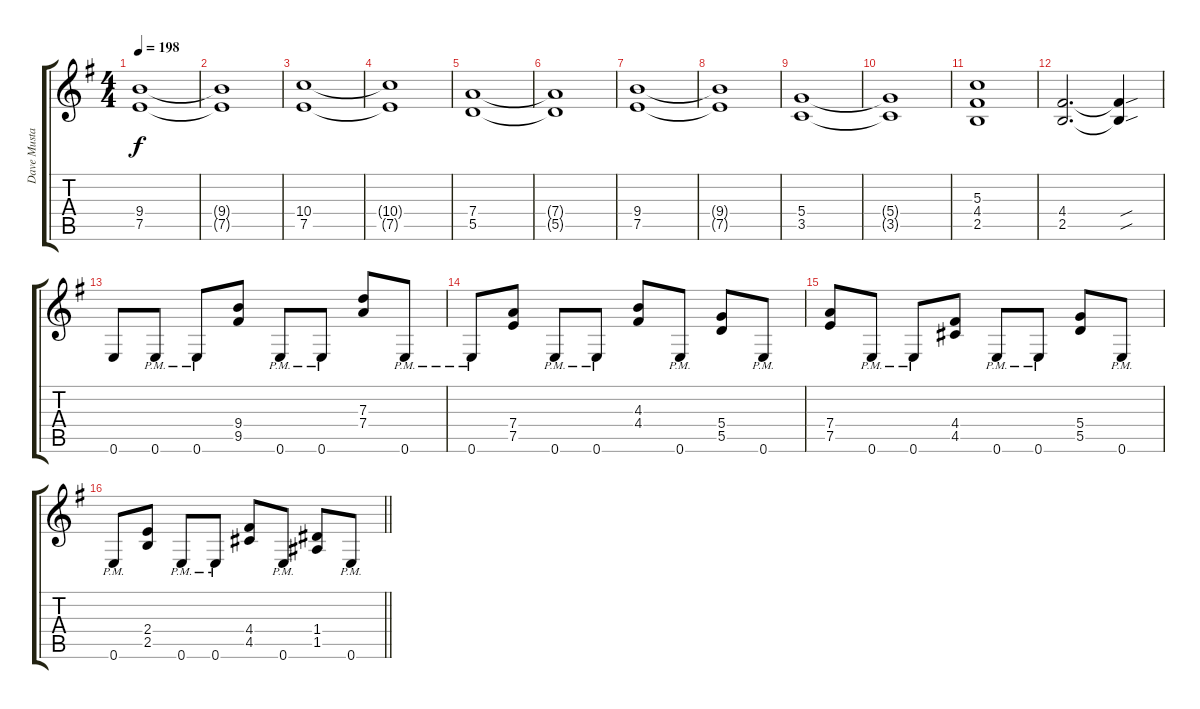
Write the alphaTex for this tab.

\track ("Dave Mustaine" "Dave Musta") {instrument overdrivenguitar}
\staff {score tabs}
\tuning (E4 B3 G3 D3 A2 E2) {hide}
\ts (4 4)
\tempo 198
\clef g2
\ks g
(9.4 7.5).1{dy f} |
(9.4{t} 7.5{t}).1 |
(10.4 7.5).1 |
(10.4{t} 7.5{t}).1 |
(7.4 5.5).1 |
(7.4{t} 5.5{t}).1 |
(9.4 7.5).1 |
(9.4{t} 7.5{t}).1 |
(5.4 3.5).1 |
(5.4{t} 3.5{t}).1 |
(5.3 4.4 2.5).1 |
(4.4 2.5).2{d} (4.4{sou t} 2.5{sou t}).4 |
0.6.8 0.6{pm}.8 0.6{pm}.8 (9.4 9.5).8 0.6{pm}.8 0.6{pm}.8 (7.3 7.4).8 0.6{pm}.8 |
0.6{pm}.8 (7.4 7.5).8 0.6{pm}.8 0.6{pm}.8 (4.3 4.4).8 0.6{pm}.8 (5.4 5.5).8 0.6{pm}.8 |
(7.4 7.5).8 0.6{pm}.8 0.6{pm}.8 (4.4 4.5).8 0.6{pm}.8 0.6{pm}.8 (5.4 5.5).8 0.6{pm}.8 |
\barLineRight lightlight
0.6{pm}.8 (2.4 2.5).8 0.6{pm}.8 0.6{pm}.8 (4.4 4.5).8 0.6{pm}.8 (1.4 1.5).8 0.6{pm}.8
